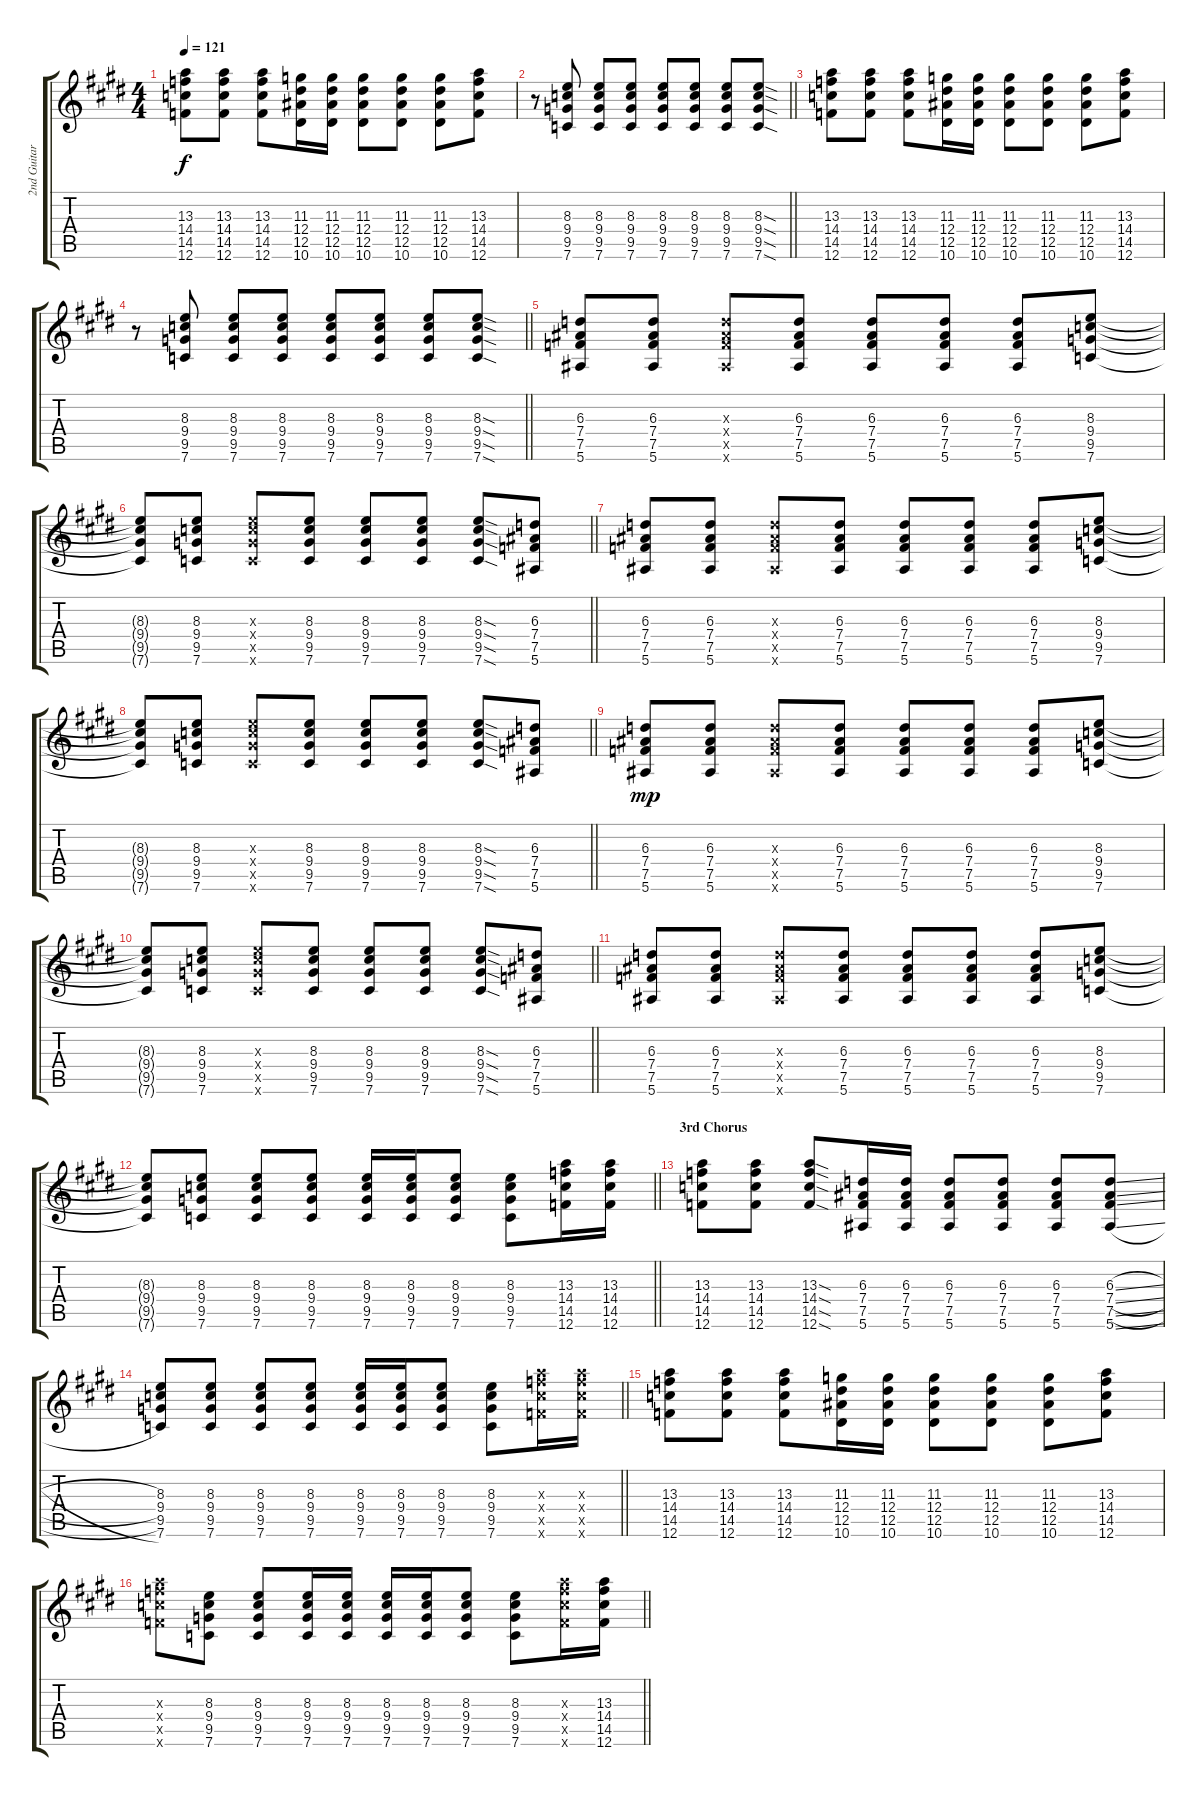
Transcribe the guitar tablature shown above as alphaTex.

\track ("2nd Guitar - Bernard Albrecht" "2nd Guitar") {instrument distortionguitar}
\staff {score tabs}
\tuning (F4 C4 Ab3 Eb3 Bb2 F2) {hide}
\ts (4 4)
\tempo 121
\clef g2
\ks e
(13.3 14.4 14.5 12.6).8{dy f} (13.3 14.4 14.5 12.6).8 (13.3 14.4 14.5 12.6).8 (11.3 12.4 12.5 10.6).16 (11.3 12.4 12.5 10.6).16 (11.3 12.4 12.5 10.6).8 (11.3 12.4 12.5 10.6).8 (11.3 12.4 12.5 10.6).8 (13.3 14.4 14.5 12.6).8 |
\barLineRight lightlight
\ks c#minor
r.8 (8.3 9.4 9.5 7.6).8 (8.3 9.4 9.5 7.6).8 (8.3 9.4 9.5 7.6).8 (8.3 9.4 9.5 7.6).8 (8.3 9.4 9.5 7.6).8 (8.3 9.4 9.5 7.6).8 (8.3{sod} 9.4{sod} 9.5{sod} 7.6{sod}).8 |
\ks e
(13.3 14.4 14.5 12.6).8 (13.3 14.4 14.5 12.6).8 (13.3 14.4 14.5 12.6).8 (11.3 12.4 12.5 10.6).16 (11.3 12.4 12.5 10.6).16 (11.3 12.4 12.5 10.6).8 (11.3 12.4 12.5 10.6).8 (11.3 12.4 12.5 10.6).8 (13.3 14.4 14.5 12.6).8 |
\barLineRight lightlight
\ks c#minor
r.8 (8.3 9.4 9.5 7.6).8 (8.3 9.4 9.5 7.6).8 (8.3 9.4 9.5 7.6).8 (8.3 9.4 9.5 7.6).8 (8.3 9.4 9.5 7.6).8 (8.3 9.4 9.5 7.6).8 (8.3{sod} 9.4{sod} 9.5{sod} 7.6{sod}).8 |
\ks e
(6.3 7.4 7.5 5.6).8 (6.3 7.4 7.5 5.6).8 (6.3{x} 7.4{x} 7.5{x} 5.6{x}).8 (6.3 7.4 7.5 5.6).8 (6.3 7.4 7.5 5.6).8 (6.3 7.4 7.5 5.6).8 (6.3 7.4 7.5 5.6).8 (8.3 9.4 9.5 7.6).8 |
\barLineRight lightlight
\ks c#minor
(8.3{t} 9.4{t} 9.5{t} 7.6{t}).8 (8.3 9.4 9.5 7.6).8 (8.3{x} 9.4{x} 9.5{x} 7.6{x}).8 (8.3 9.4 9.5 7.6).8 (8.3 9.4 9.5 7.6).8 (8.3 9.4 9.5 7.6).8 (8.3{sod} 9.4{sod} 9.5{sod} 7.6{sod}).8 (6.3 7.4 7.5 5.6).8 |
\ks e
(6.3 7.4 7.5 5.6).8 (6.3 7.4 7.5 5.6).8 (6.3{x} 7.4{x} 7.5{x} 5.6{x}).8 (6.3 7.4 7.5 5.6).8 (6.3 7.4 7.5 5.6).8 (6.3 7.4 7.5 5.6).8 (6.3 7.4 7.5 5.6).8 (8.3 9.4 9.5 7.6).8 |
\barLineRight lightlight
\ks c#minor
(8.3{t} 9.4{t} 9.5{t} 7.6{t}).8 (8.3 9.4 9.5 7.6).8 (8.3{x} 9.4{x} 9.5{x} 7.6{x}).8 (8.3 9.4 9.5 7.6).8 (8.3 9.4 9.5 7.6).8 (8.3 9.4 9.5 7.6).8 (8.3{sod} 9.4{sod} 9.5{sod} 7.6{sod}).8 (6.3 7.4 7.5 5.6).8 |
\ks e
(6.3 7.4 7.5 5.6).8{dy mp} (6.3 7.4 7.5 5.6).8 (6.3{x} 7.4{x} 7.5{x} 5.6{x}).8 (6.3 7.4 7.5 5.6).8 (6.3 7.4 7.5 5.6).8 (6.3 7.4 7.5 5.6).8 (6.3 7.4 7.5 5.6).8 (8.3 9.4 9.5 7.6).8 |
\barLineRight lightlight
\ks c#minor
(8.3{t} 9.4{t} 9.5{t} 7.6{t}).8 (8.3 9.4 9.5 7.6).8 (8.3{x} 9.4{x} 9.5{x} 7.6{x}).8 (8.3 9.4 9.5 7.6).8 (8.3 9.4 9.5 7.6).8 (8.3 9.4 9.5 7.6).8 (8.3{sod} 9.4{sod} 9.5{sod} 7.6{sod}).8 (6.3 7.4 7.5 5.6).8 |
\ks e
(6.3 7.4 7.5 5.6).8 (6.3 7.4 7.5 5.6).8 (6.3{x} 7.4{x} 7.5{x} 5.6{x}).8 (6.3 7.4 7.5 5.6).8 (6.3 7.4 7.5 5.6).8 (6.3 7.4 7.5 5.6).8 (6.3 7.4 7.5 5.6).8 (8.3 9.4 9.5 7.6).8 |
\barLineRight lightlight
\ks c#minor
(8.3{t} 9.4{t} 9.5{t} 7.6{t}).8 (8.3 9.4 9.5 7.6).8 (8.3 9.4 9.5 7.6).8 (8.3 9.4 9.5 7.6).8 (8.3 9.4 9.5 7.6).16 (8.3 9.4 9.5 7.6).16 (8.3 9.4 9.5 7.6).8 (8.3 9.4 9.5 7.6).8 (13.3 14.4 14.5 12.6).16 (13.3 14.4 14.5 12.6).16 |
\section ("" "3rd Chorus")
\ks e
(13.3 14.4 14.5 12.6).8 (13.3 14.4 14.5 12.6).8 (13.3{sod} 14.4{sod} 14.5{sod} 12.6{sod}).8 (6.3 7.4 7.5 5.6).16 (6.3 7.4 7.5 5.6).16 (6.3 7.4 7.5 5.6).8 (6.3 7.4 7.5 5.6).8 (6.3 7.4 7.5 5.6).8 (6.3{sl} 7.4{sl} 7.5{sl} 5.6{sl}).8 |
\barLineRight lightlight
\ks c#minor
(8.3 9.4 9.5 7.6).8 (8.3 9.4 9.5 7.6).8 (8.3 9.4 9.5 7.6).8 (8.3 9.4 9.5 7.6).8 (8.3 9.4 9.5 7.6).16 (8.3 9.4 9.5 7.6).16 (8.3 9.4 9.5 7.6).8 (8.3 9.4 9.5 7.6).8 (13.3{x} 14.4{x} 14.5{x} 12.6{x}).16 (13.3{x} 14.4{x} 14.5{x} 12.6{x}).16 |
\ks e
(13.3 14.4 14.5 12.6).8 (13.3 14.4 14.5 12.6).8 (13.3 14.4 14.5 12.6).8 (11.3 12.4 12.5 10.6).16 (11.3 12.4 12.5 10.6).16 (11.3 12.4 12.5 10.6).8 (11.3 12.4 12.5 10.6).8 (11.3 12.4 12.5 10.6).8 (13.3 14.4 14.5 12.6).8 |
\barLineRight lightlight
\ks c#minor
(13.3{x} 14.4{x} 14.5{x} 12.6{x}).8 (8.3 9.4 9.5 7.6).8 (8.3 9.4 9.5 7.6).8 (8.3 9.4 9.5 7.6).16 (8.3 9.4 9.5 7.6).16 (8.3 9.4 9.5 7.6).16 (8.3 9.4 9.5 7.6).16 (8.3 9.4 9.5 7.6).8 (8.3 9.4 9.5 7.6).8 (13.3{x} 14.4{x} 14.5{x} 12.6{x}).16 (13.3 14.4 14.5 12.6).16
